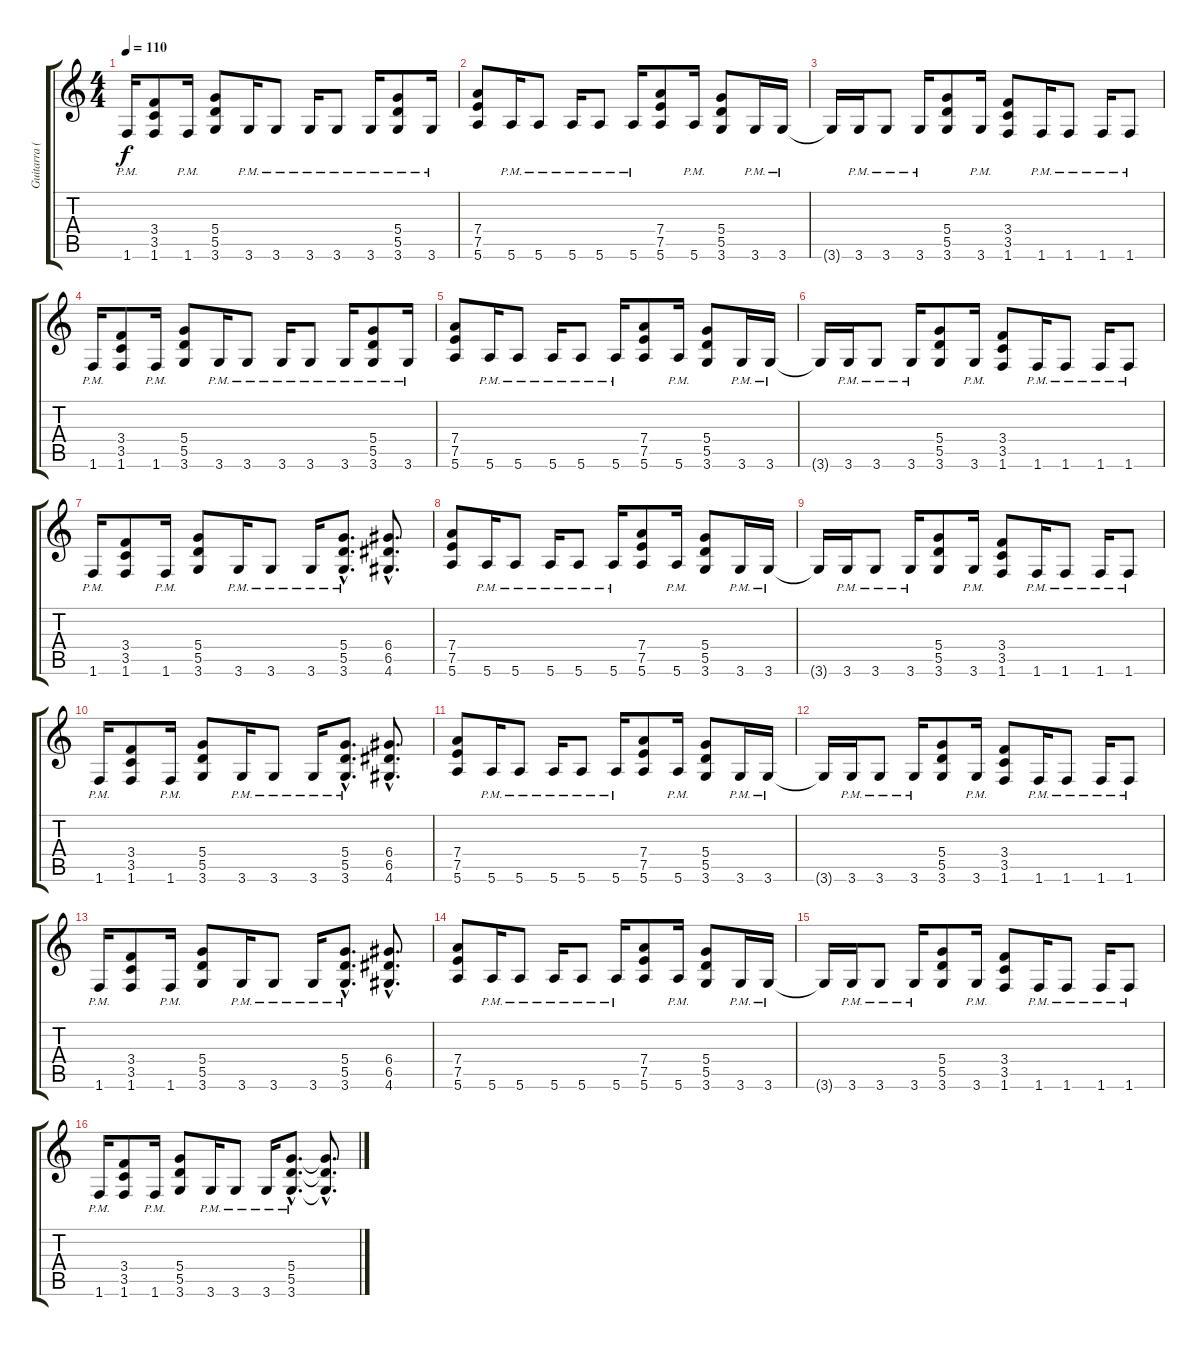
\track ("Guitarra (Lider)" "Guitarra (") {instrument overdrivenguitar}
\staff {score tabs}
\tuning (E4 B3 G3 D3 A2 E2) {hide}
\ts (4 4)
\tempo 110
\clef g2
\ks c
1.6{pm}.16{dy f} (3.4 3.5 1.6).8 1.6{pm}.16 (5.4 5.5 3.6).8 3.6{pm}.16 3.6{pm}.8 3.6{pm}.16 3.6{pm}.8 3.6{pm}.16 (5.4 5.5 3.6{pm}).8 3.6{pm}.16 |
(7.4 7.5 5.6).8{volume 11 instrument overdrivenguitar} 5.6{pm}.16 5.6{pm}.8 5.6{pm}.16 5.6{pm}.8 5.6{pm}.16 (7.4 7.5 5.6).8 5.6{pm}.16 (5.4 5.5 3.6).8 3.6{pm}.16 3.6{pm}.16 |
3.6{t}.16 3.6{pm}.16 3.6{pm}.8 3.6{pm}.16 (5.4 5.5 3.6).8 3.6{pm}.16 (3.4 3.5 1.6).8 1.6{pm}.16 1.6{pm}.8 1.6{pm}.16 1.6{pm}.8 |
1.6{pm}.16 (3.4 3.5 1.6).8 1.6{pm}.16 (5.4 5.5 3.6).8 3.6{pm}.16 3.6{pm}.8 3.6{pm}.16 3.6{pm}.8 3.6{pm}.16 (5.4 5.5 3.6{pm}).8 3.6{pm}.16 |
\section ("" "")
(7.4 7.5 5.6).8{volume 11 instrument overdrivenguitar} 5.6{pm}.16 5.6{pm}.8 5.6{pm}.16 5.6{pm}.8 5.6{pm}.16 (7.4 7.5 5.6).8 5.6{pm}.16 (5.4 5.5 3.6).8 3.6{pm}.16 3.6{pm}.16 |
3.6{t}.16 3.6{pm}.16 3.6{pm}.8 3.6{pm}.16 (5.4 5.5 3.6).8 3.6{pm}.16 (3.4 3.5 1.6).8 1.6{pm}.16 1.6{pm}.8 1.6{pm}.16 1.6{pm}.8 |
1.6{pm}.16 (3.4 3.5 1.6).8 1.6{pm}.16 (5.4 5.5 3.6).8 3.6{pm}.16 3.6{pm}.8 3.6{pm}.16 (5.4{hac} 5.5{hac} 3.6{hac pm}).8{d} (6.4{hac} 6.5{hac} 4.6{hac}).8{d} |
(7.4 7.5 5.6).8{volume 11 instrument overdrivenguitar} 5.6{pm}.16 5.6{pm}.8 5.6{pm}.16 5.6{pm}.8 5.6{pm}.16 (7.4 7.5 5.6).8 5.6{pm}.16 (5.4 5.5 3.6).8 3.6{pm}.16 3.6{pm}.16 |
3.6{t}.16 3.6{pm}.16 3.6{pm}.8 3.6{pm}.16 (5.4 5.5 3.6).8 3.6{pm}.16 (3.4 3.5 1.6).8 1.6{pm}.16 1.6{pm}.8 1.6{pm}.16 1.6{pm}.8 |
1.6{pm}.16 (3.4 3.5 1.6).8 1.6{pm}.16 (5.4 5.5 3.6).8 3.6{pm}.16 3.6{pm}.8 3.6{pm}.16 (5.4{hac} 5.5{hac} 3.6{hac pm}).8{d} (6.4{hac} 6.5{hac} 4.6{hac}).8{d} |
(7.4 7.5 5.6).8{volume 11 instrument overdrivenguitar} 5.6{pm}.16 5.6{pm}.8 5.6{pm}.16 5.6{pm}.8 5.6{pm}.16 (7.4 7.5 5.6).8 5.6{pm}.16 (5.4 5.5 3.6).8 3.6{pm}.16 3.6{pm}.16 |
3.6{t}.16 3.6{pm}.16 3.6{pm}.8 3.6{pm}.16 (5.4 5.5 3.6).8 3.6{pm}.16 (3.4 3.5 1.6).8 1.6{pm}.16 1.6{pm}.8 1.6{pm}.16 1.6{pm}.8 |
1.6{pm}.16 (3.4 3.5 1.6).8 1.6{pm}.16 (5.4 5.5 3.6).8 3.6{pm}.16 3.6{pm}.8 3.6{pm}.16 (5.4{hac} 5.5{hac} 3.6{hac pm}).8{d} (6.4{hac} 6.5{hac} 4.6{hac}).8{d} |
(7.4 7.5 5.6).8{volume 11 instrument overdrivenguitar} 5.6{pm}.16 5.6{pm}.8 5.6{pm}.16 5.6{pm}.8 5.6{pm}.16 (7.4 7.5 5.6).8 5.6{pm}.16 (5.4 5.5 3.6).8 3.6{pm}.16 3.6{pm}.16 |
3.6{t}.16 3.6{pm}.16 3.6{pm}.8 3.6{pm}.16 (5.4 5.5 3.6).8 3.6{pm}.16 (3.4 3.5 1.6).8 1.6{pm}.16 1.6{pm}.8 1.6{pm}.16 1.6{pm}.8 |
1.6{pm}.16 (3.4 3.5 1.6).8 1.6{pm}.16 (5.4 5.5 3.6).8 3.6{pm}.16 3.6{pm}.8 3.6{pm}.16 (5.4{hac} 5.5{hac} 3.6{hac pm}).8{d} (5.4{hac t} 5.5{hac t} 3.6{hac t}).8{d}
